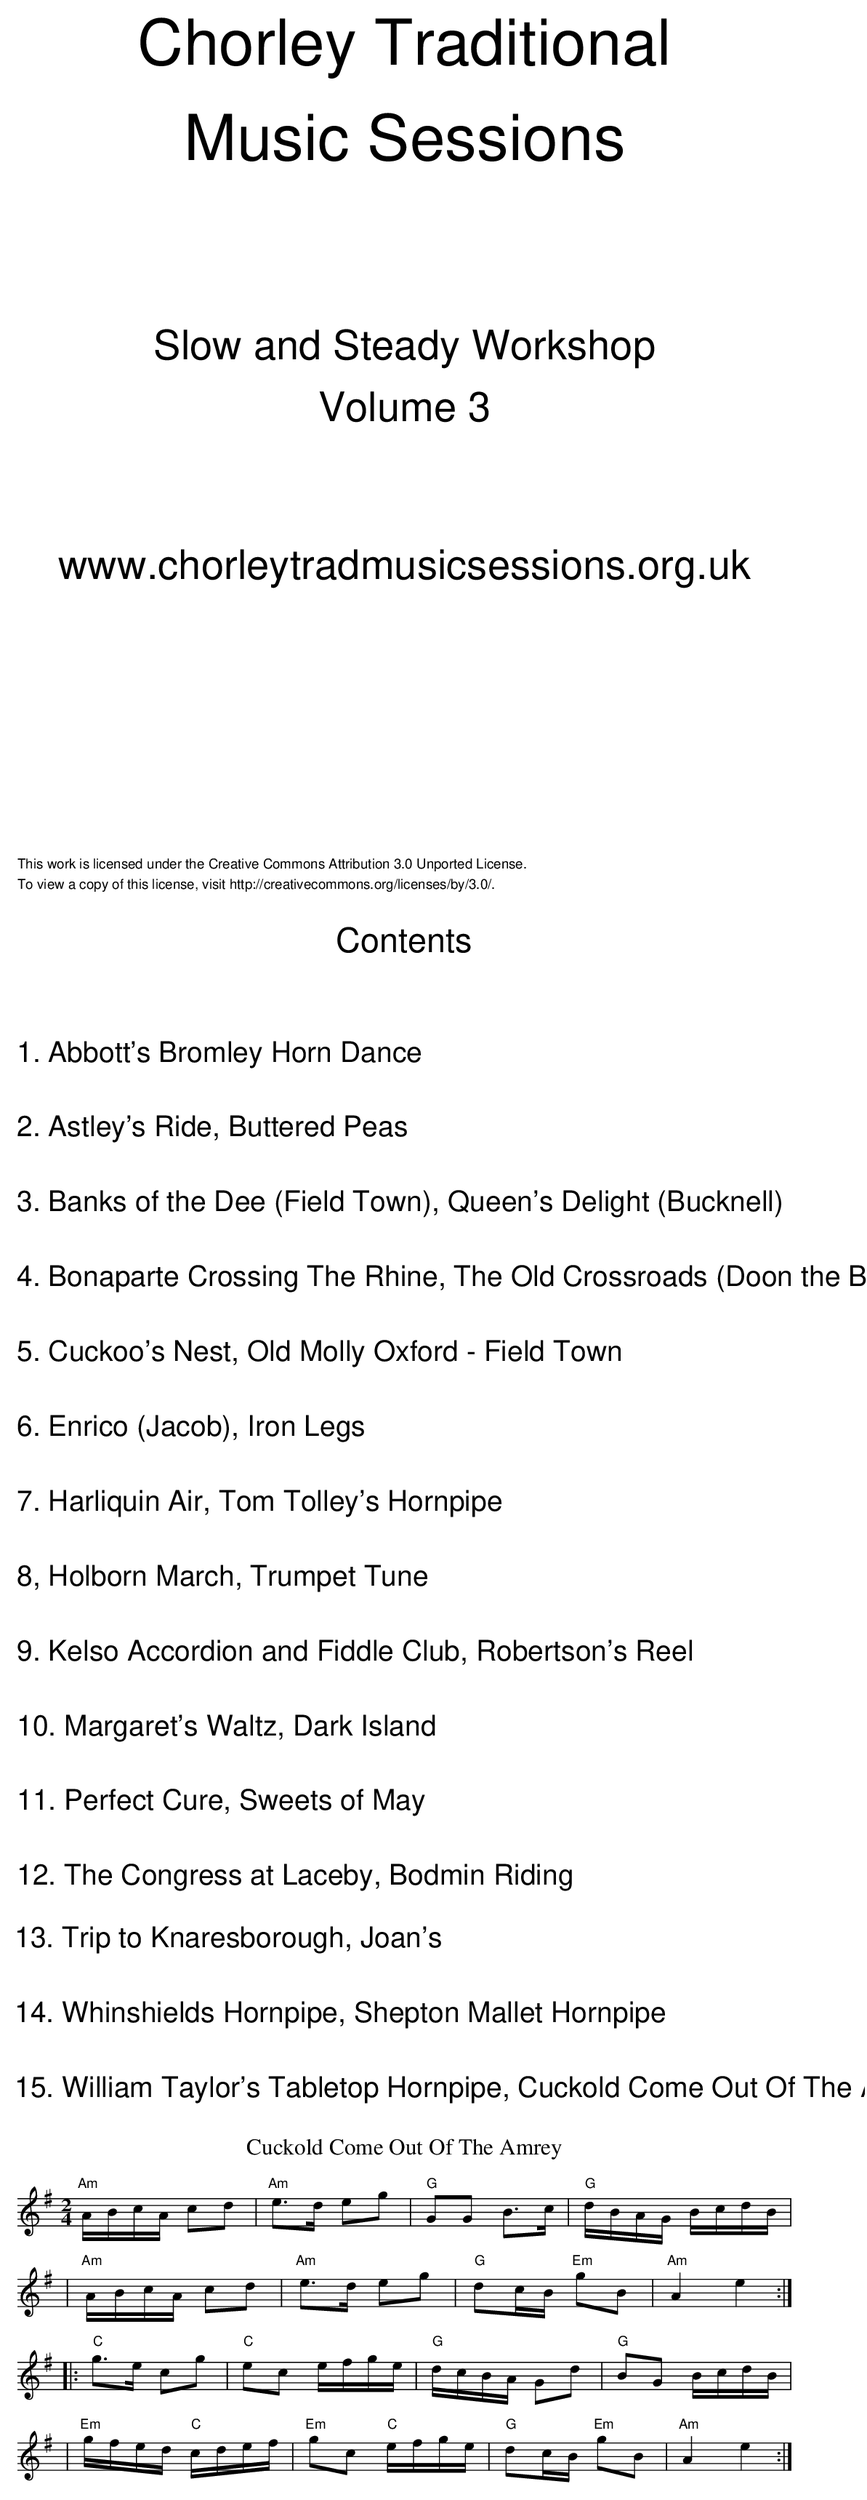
X:1
T:Cuckold Come Out Of The Amrey
M:2/4
L:1/8
K:Ador
"Am"A/B/c/A/ cd|"Am"e>d eg|"G"GG B>c|"G"d/B/A/G/ B/c/d/B/|
|"Am"A/B/c/A/ cd|"Am"e>d eg|"G"dc/B/ "Em"gB|"Am"A2 e2:|
|:"C"g>e cg|"C"ec e/f/g/e/|"G"d/c/B/A/ Gd|"G"BG B/c/d/B/|
|"Em"g/f/e/d/ "C"c/d/e/f/|"Em"gc "C"e/f/g/e/|"G"dc/B/ "Em"gB|"Am"A2 e2:|
